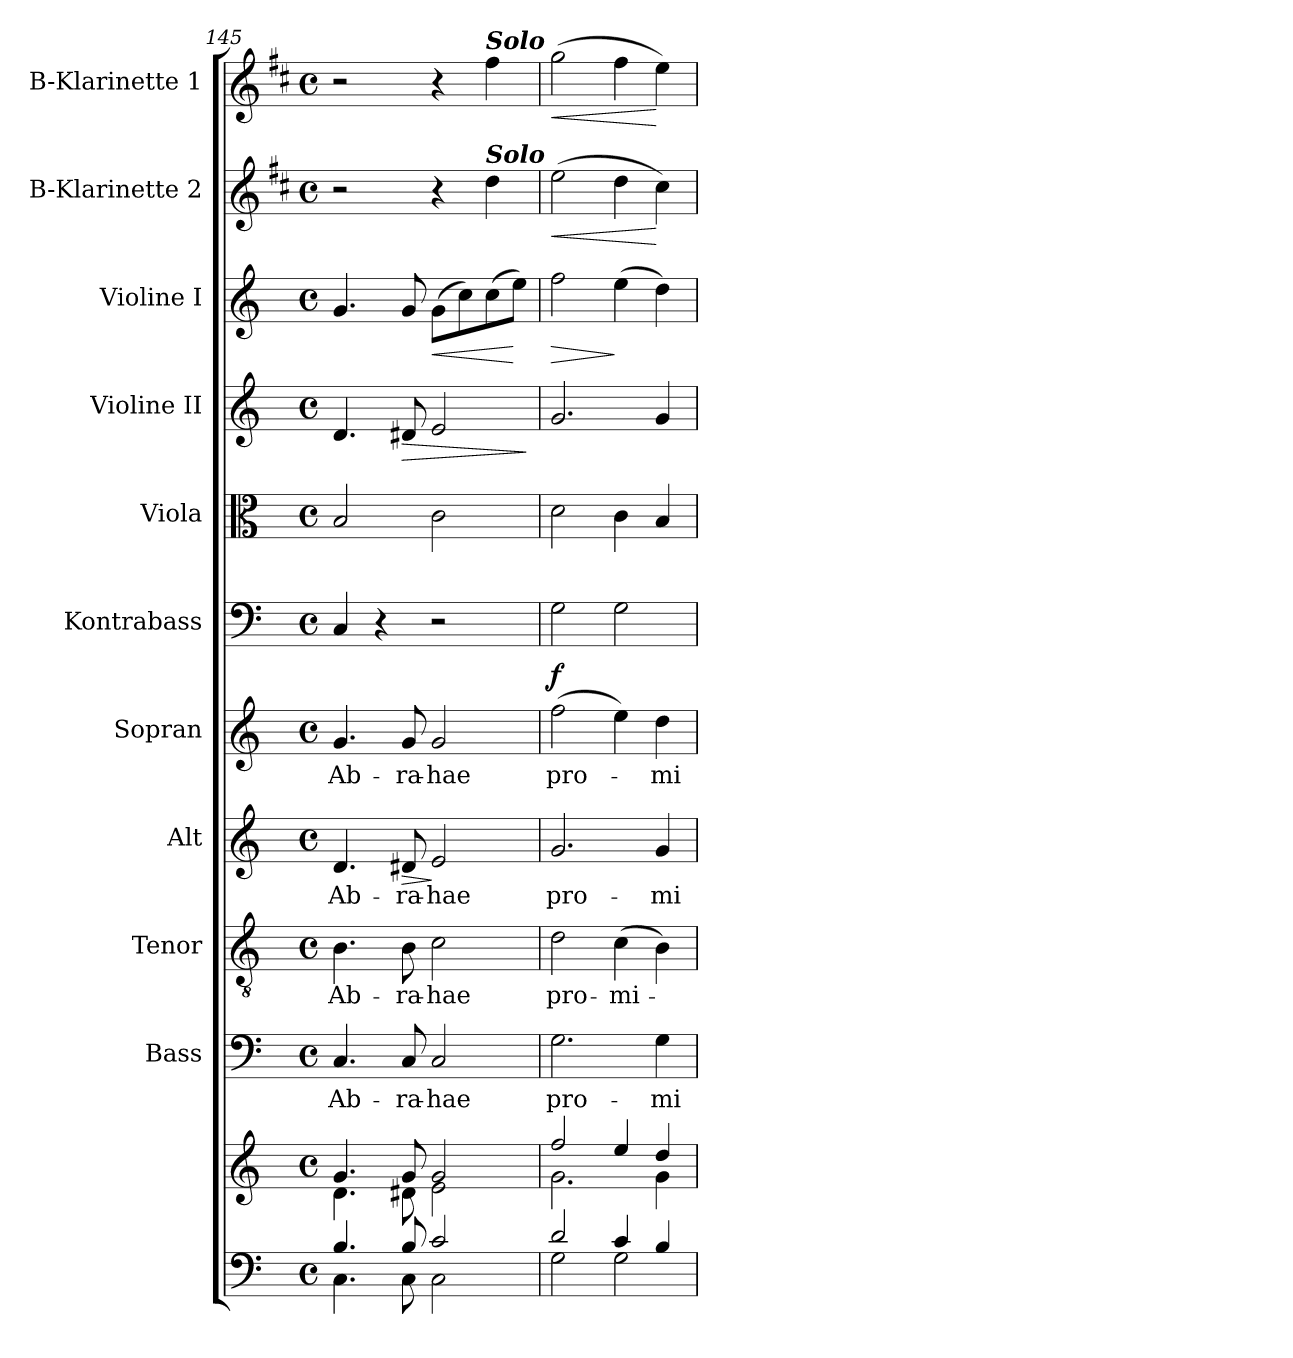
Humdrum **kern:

**kern	**kern	**kern	**text	**kern	**text	**kern	**text	**dynam	**kern	**text	**dynam	**kern	**kern	**kern	**dynam	**kern	**dynam	**kern	**dynam	**kern	**dynam
*part11	*part11	*part10	*part10	*part9	*part9	*part8	*part8	*part8	*part7	*part7	*part7	*part6	*part5	*part4	*part4	*part3	*part3	*part2	*part2	*part1	*part1
*staff12	*staff11	*staff10	*staff10	*staff9	*staff9	*staff8	*staff8	*staff8	*staff7	*staff7	*staff7	*staff6	*staff5	*staff4	*staff4	*staff3	*staff3	*staff2	*staff2	*staff1	*staff1
*	*	*I"Bass	*	*I"Tenor	*	*I"Alt	*	*	*I"Sopran	*	*	*I"Kontrabass	*I"Viola	*I"Violine II	*	*I"Violine I	*	*I"B-Klarinette 2	*	*I"B-Klarinette 1	*
*	*	*I'B.	*	*I'T.	*	*I'A.	*	*	*I'S.	*	*	*I'Kb.	*I'Vla.	*I'Vl. II	*	*I'Vl. I	*	*I'B Kl. 2	*	*I'B Kl. 1	*
*clefF4	*clefG2	*clefF4	*	*clefGv2	*	*clefG2	*	*	*clefG2	*	*	*clefF4	*clefC3	*clefG2	*	*clefG2	*	*clefG2	*	*clefG2	*
*	*	*	*	*	*	*	*	*	*	*	*	*ITrd7c12	*	*	*	*	*	*ITrd1c2	*	*ITrd1c2	*
*k[]	*k[]	*k[]	*	*k[]	*	*k[]	*	*	*k[]	*	*	*k[]	*k[]	*k[]	*	*k[]	*	*k[]	*	*k[]	*
*C:	*C:	*C:	*	*C:	*	*C:	*	*	*C:	*	*	*C:	*C:	*C:	*	*C:	*	*C:	*	*C:	*
*M4/4	*M4/4	*M4/4	*	*M4/4	*	*M4/4	*	*	*M4/4	*	*	*M4/4	*M4/4	*M4/4	*	*M4/4	*	*M4/4	*	*M4/4	*
*met(c)	*met(c)	*met(c)	*	*met(c)	*	*met(c)	*	*	*met(c)	*	*	*met(c)	*met(c)	*met(c)	*	*met(c)	*	*met(c)	*	*met(c)	*
=145	=145	=145	=145	=145	=145	=145	=145	=145	=145	=145	=145	=145	=145	=145	=145	=145	=145	=145	=145	=145	=145
*^	*^	*	*	*	*	*	*	*	*	*	*	*	*	*	*	*	*	*	*	*	*
!	!	!	!	!	!LO:LY:b	!	!LO:LY:b	!	!LO:LY:b	!	!	!LO:LY:b	!	!	!	!	!	!	!	!	!	!	!
4.B/	4.C\	4.g/	4.d\	4.C/	Ab-	4.B\	Ab-	4.d/	Ab-	.	4.g/	Ab-	.	4CC/	2B/	4.d/	.	4.g/	.	2r	.	2r	.
.	.	.	.	.	.	.	.	.	.	.	.	.	.	4r	.	.	.	.	.	.	.	.	.
!	!	!	!	!	!LO:LY:b	!	!LO:LY:b	!	!LO:LY:b	!LO:HP:b	!	!LO:LY:b	!	!	!	!	!LO:HP:b	!	!	!	!	!	!
8B/	8C\	8g/	8d#X\	8C/	-ra-	8B\	-ra-	8d#X/	-ra-	>	8g/	-ra-	.	.	.	8d#X/	>	8g/	.	.	.	.	.
!	!	!	!	!	!LO:LY:b	!	!LO:LY:b	!	!LO:LY:b	!	!	!LO:LY:b	!	!	!	!	!	!	!LO:HP:b	!	!	!	!
2c/	2C\	2g/	2e\	2C/	-hae	2c\	-hae	2e/	-hae	]	2g/	-hae	.	2r	2c\	2e/	.	(>8g\L	<	4r	.	4r	.
.	.	.	.	.	.	.	.	.	.	.	.	.	.	.	.	.	.	8cc\)	.	.	.	.	.
!	!	!	!	!	!	!	!	!	!	!	!	!	!	!	!	!	!	!	!	!	!	!LO:TX:a:Bi:t=Solo	!
!	!	!	!	!	!	!	!	!	!	!	!	!	!	!	!	!	!	!	!	!LO:TX:a:Bi:t=Solo	!	!	!
.	.	.	.	.	.	.	.	.	.	.	.	.	.	.	.	.	.	(>8cc\	.	4cc\	.	4ee\	.
.	.	.	.	.	.	.	.	.	.	.	.	.	.	.	.	.	.	8ee\J)	[	.	.	.	.
*v	*v	*	*	*	*	*	*	*	*	*	*	*	*	*	*	*	*	*	*	*	*	*	*
*	*v	*v	*	*	*	*	*	*	*	*	*	*	*	*	*	*	*	*	*	*	*	*
.	.	.	.	.	.	.	.	.	.	.	.	.	.	.	]	.	.	.	.	.	.
=146	=146	=146	=146	=146	=146	=146	=146	=146	=146	=146	=146	=146	=146	=146	=146	=146	=146	=146	=146	=146	=146
*^	*^	*	*	*	*	*	*	*	*	*	*	*	*	*	*	*	*	*	*	*	*
!	!	!	!	!	!LO:LY:b	!	!LO:LY:b	!	!LO:LY:b	!	!	!LO:LY:b	!LO:DY:a	!	!	!	!	!	!LO:HP:b	!	!LO:HP:b	!	!LO:HP:b
2d/	2G\	2ff/	2.g\	2.G\	pro-	2d\	pro-	2.g/	pro-	.	(>2ff\	pro-	f	2GG\	2d\	2.g/	.	2ff\	>	(>2dd\	<	(>2ff\	<
!	!	!	!	!	!	!	!LO:LY:b	!	!	!	!	!	!	!	!	!	!	!	!	!	!	!	!
4c/	2G\	4ee/	.	.	.	(>4c\	-mi-	.	.	.	4ee\)	.	.	2GG\	4c\	.	.	(>4ee\	]	4cc\	.	4ee\	.
!	!	!	!	!	!LO:LY:b	!	!	!	!LO:LY:b	!	!	!LO:LY:b	!	!	!	!	!	!	!	!	!	!	!
4B/	.	4dd/	4g\	4G\	-mi-	4B\)	.	4g/	-mi-	.	4dd\	-mi-	.	.	4B/	4g/	.	4dd\)	.	4b\)	[	4dd\)	[
*v	*v	*	*	*	*	*	*	*	*	*	*	*	*	*	*	*	*	*	*	*	*	*	*
*	*v	*v	*	*	*	*	*	*	*	*	*	*	*	*	*	*	*	*	*	*	*	*
=	=	=	=	=	=	=	=	=	=	=	=	=	=	=	=	=	=	=	=	=	=
*-	*-	*-	*-	*-	*-	*-	*-	*-	*-	*-	*-	*-	*-	*-	*-	*-	*-	*-	*-	*-	*-
